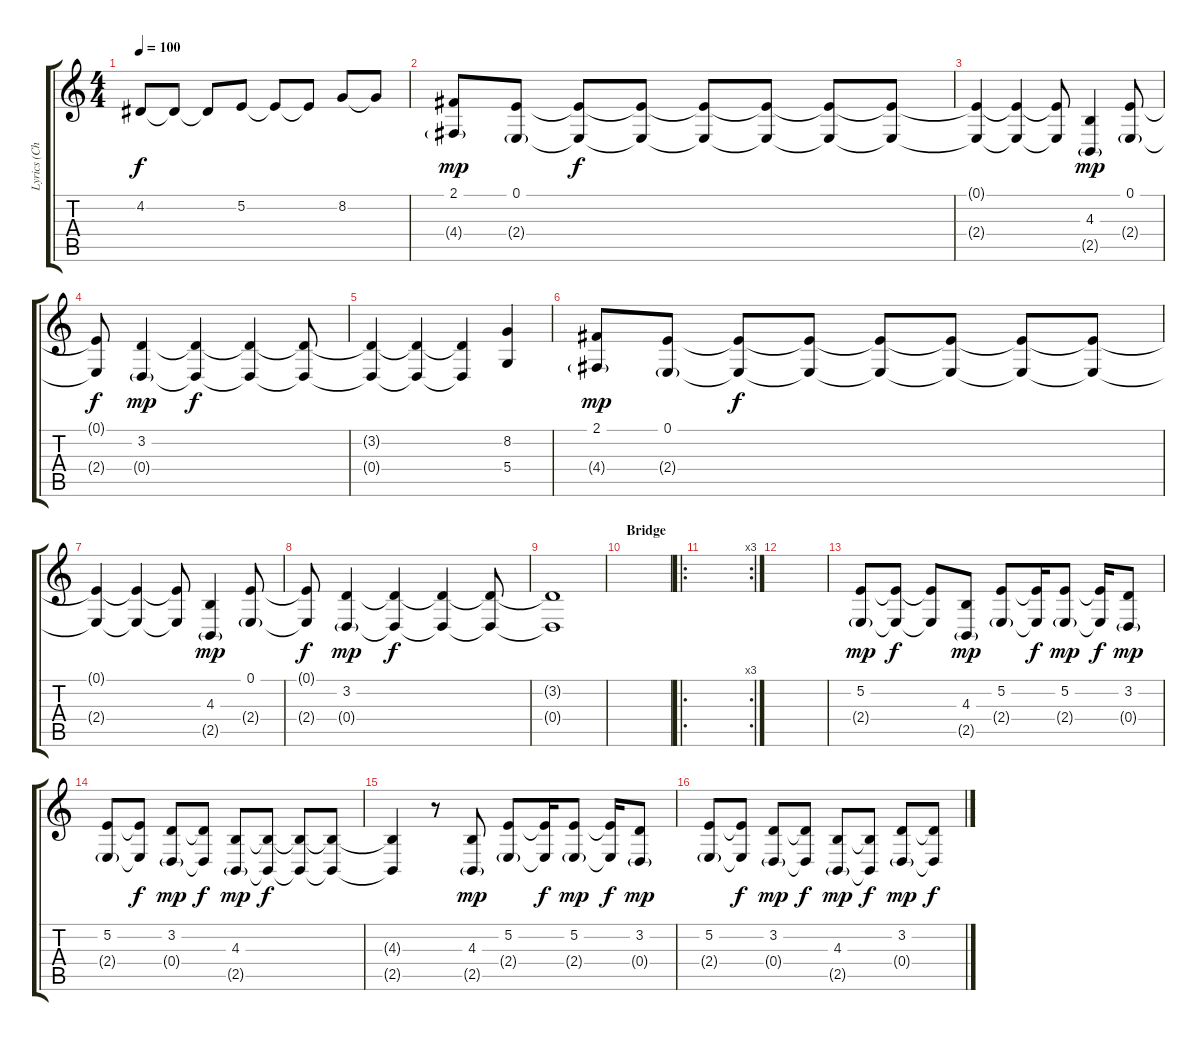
\track ("Lyrics (Chester)" "Lyrics (Ch") {instrument englishhorn}
\staff {score tabs}
\tuning (E4 B3 G3 D3 A2 E2) {hide}
\ts (4 4)
\tempo 100
\clef g2
\ks c
4.2{t}.8{dy f} 4.2{t}.8 4.2{t}.8 5.2.8 5.2{t}.8 5.2{t}.8 8.2.8 8.2{t}.8 |
(2.1 4.4{g}).8{dy mp} (0.1 2.4{g}).8 (0.1{t} 2.4{t}).8{dy f} (0.1{t} 2.4{t}).8 (0.1{t} 2.4{t}).8 (0.1{t} 2.4{t}).8 (0.1{t} 2.4{t}).8 (0.1{t} 2.4{t}).8 |
(0.1{t} 2.4{t}).4 (0.1{t} 2.4{t}).4 (0.1{t} 2.4{t}).8 (4.3 2.5{g}).4{dy mp} (0.1 2.4{g}).8 |
(0.1{t} 2.4{t}).8{dy f} (3.2 0.4{g}).4{dy mp} (3.2{t} 0.4{t}).4{dy f} (3.2{t} 0.4{t}).4 (3.2{t} 0.4{t}).8 |
(3.2{t} 0.4{t}).4 (3.2{t} 0.4{t}).4 (3.2{t} 0.4{t}).4 (8.2 5.4).4 |
(2.1 4.4{g}).8{dy mp} (0.1 2.4{g}).8 (0.1{t} 2.4{t}).8{dy f} (0.1{t} 2.4{t}).8 (0.1{t} 2.4{t}).8 (0.1{t} 2.4{t}).8 (0.1{t} 2.4{t}).8 (0.1{t} 2.4{t}).8 |
(0.1{t} 2.4{t}).4 (0.1{t} 2.4{t}).4 (0.1{t} 2.4{t}).8 (4.3 2.5{g}).4{dy mp} (0.1 2.4{g}).8 |
(0.1{t} 2.4{t}).8{dy f} (3.2 0.4{g}).4{dy mp} (3.2{t} 0.4{t}).4{dy f} (3.2{t} 0.4{t}).4 (3.2{t} 0.4{t}).8 |
(3.2{t} 0.4{t}).1 |
\section ("" "Bridge")
|
\ro
\rc 3
|
|
(5.2 2.4{g}).8{dy mp volume 16 instrument englishhorn} (5.2{t} 2.4{t}).8{dy f} (5.2{t} 2.4{t}).8 (4.3 2.5{g}).8{dy mp} (5.2 2.4{g}).8 (5.2{t} 2.4{t}).16{dy f} (5.2 2.4{g}).8{dy mp} (5.2{t} 2.4{t}).16{dy f} (3.2 0.4{g}).8{dy mp} |
(5.2 2.4{g}).8 (5.2{t} 2.4{t}).8{dy f} (3.2 0.4{g}).8{dy mp} (3.2{t} 0.4{t}).8{dy f} (4.3 2.5{g}).8{dy mp} (4.3{t} 2.5{t}).8{dy f} (4.3{t} 2.5{t}).8 (4.3{t} 2.5{t}).8 |
(4.3{t} 2.5{t}).4 r.8 (4.3 2.5{g}).8{dy mp} (5.2 2.4{g}).8 (5.2{t} 2.4{t}).16{dy f} (5.2 2.4{g}).8{dy mp} (5.2{t} 2.4{t}).16{dy f} (3.2 0.4{g}).8{dy mp} |
(5.2 2.4{g}).8 (5.2{t} 2.4{t}).8{dy f} (3.2 0.4{g}).8{dy mp} (3.2{t} 0.4{t}).8{dy f} (4.3 2.5{g}).8{dy mp} (4.3{t} 2.5{t}).8{dy f} (3.2 0.4{g}).8{dy mp} (3.2{t} 0.4{t}).8{dy f}
